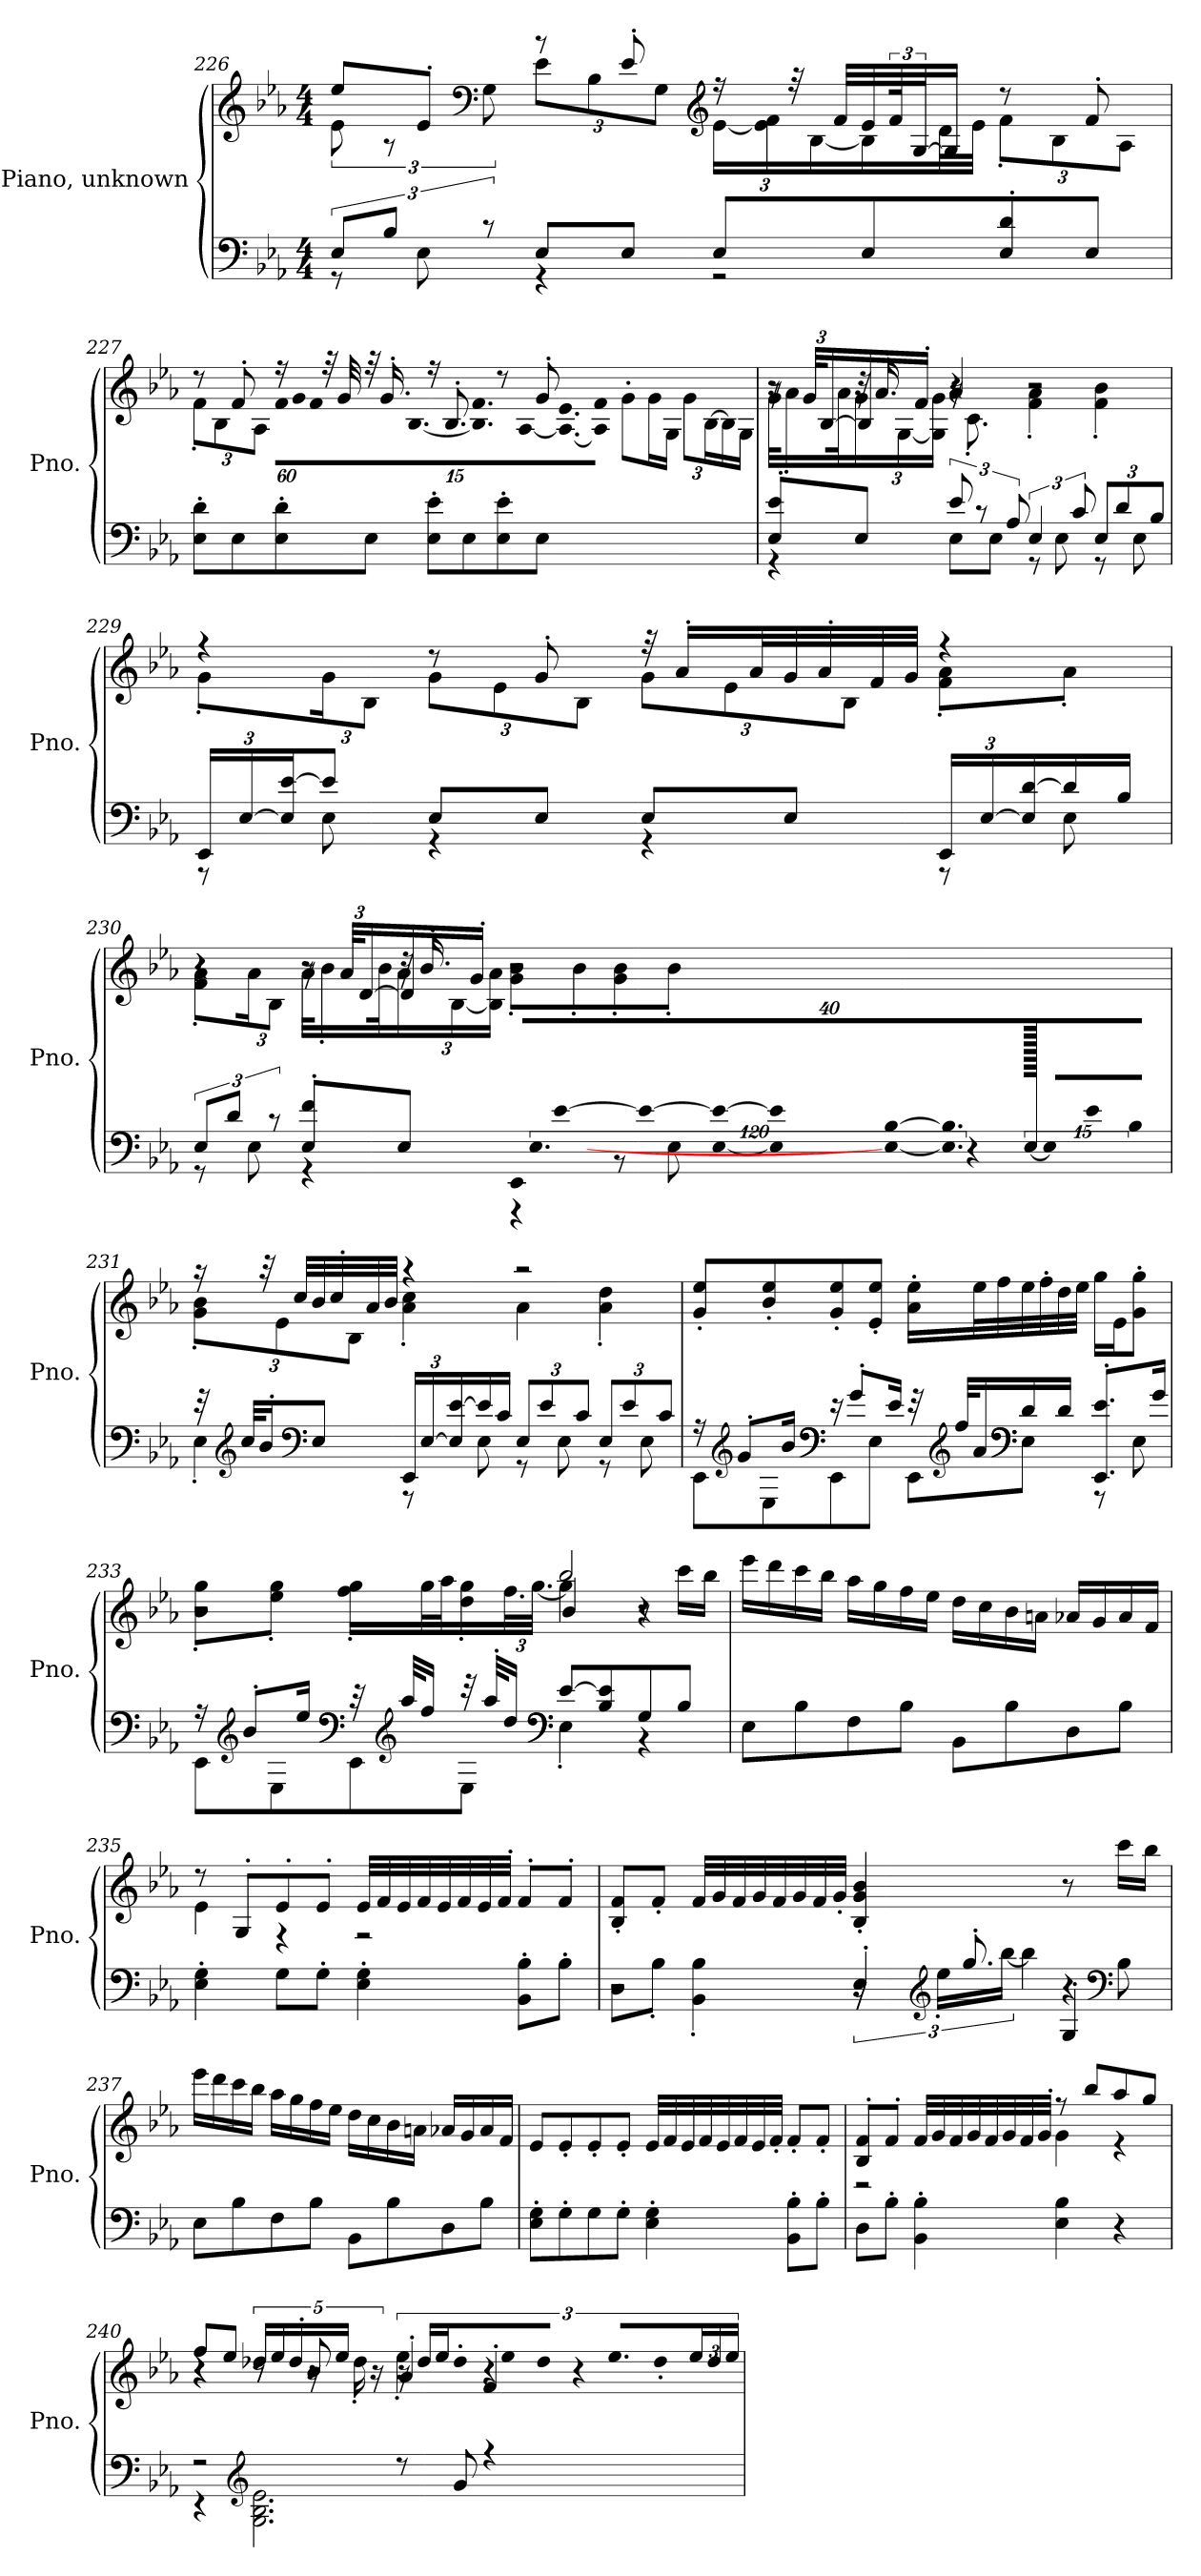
**kern	**kern
*part1	*part1
*staff2	*staff1
*I"Piano, unknown	*
*I'Pno.	*
*clefF4	*clefG2
*k[b-e-a-]	*k[b-e-a-]
*M4/4	*M4/4
=226	=226
*^	*^
12E-/L	8r	8ee-/L	12e-\
12B-/J	.	.	12r
.	8E-\	8e-'/J	.
*	*	*clefF4	*
12r	.	.	12G\
*	*	*	*Xbrackettup
8E-/L	4r	8r	12e-\L
.	.	.	12B-\
8E-/J	.	8e-'/	.
.	.	.	12G\J
*	*	*clefG2	*
8E-/L	2r	16r	[24e-\LL
.	.	.	24e-\] 24f\
.	.	32r	.
.	.	.	[24B-\
.	.	32f/LLL	.
8E-/	.	32e-/	16B-\]
.	.	96f/K	.
.	.	[48G/J	.
.	.	16G/JJ]	32d\L
.	.	.	32e-\JJJ
8E-/' 8d/'	.	8r	12f'\L
.	.	.	12B-\
8E-/J	.	8f'/	.
.	.	.	12A-\J
*v	*v	*	*
!!LO:LB:g=z	!!
=227	=227	=227
8E-\' 8d\'L	8r	12f'\L
.	.	12B-\
8E-\	8f'/	.
.	.	12A-\J
!	!	!LO:N:vis=32
8E-\' 8d\'	16r	1920%53f\LLL
!	!	!LO:N:vis=32
.	.	1920%53g\
.	.	1920ryy
!	!	!LO:N:vis=32
.	.	1920%53f\
.	32r	.
.	.	[36.B-\
.	32g/	.
8E-\J	32r	36.B-\] 36.f\
.	16.g'/	.
!	!	!LO:N:vis=64
.	.	[640%9A-\K
.	.	36.A-\_ 36.e-\
!	!	!LO:N:vis=32
.	.	1920%53A-\] 1920%53f\JJJ
8E-\' 8e-\'L	16r	8g'\L
.	8.B-'/	.
8E-\	.	16g\L
.	.	16G\JJ
8E-\' 8e-\'	8r	12g\L
.	.	[24B-\L
8E-\J	8g'/	16B-\]
.	.	16G\JJ
!!LO:LB:g=z
=228	=228	=228
*^	*	*^
8E-/' 8e-/'L	4r	8r	32g\KLL	16r
.	.	.	16a-'\	.
.	.	.	.	48g/KLL
.	.	.	.	[24B-/
.	.	.	32a-\K	.
8E-/J	.	32r	24g\	16B-/]
.	.	16.a-'/	.	.
.	.	.	[24G\	.
.	.	.	.	16f'/JJ
.	.	.	24G\] 24g\JJ	.
12e-/	8E-\L	4a-/	16r	4r
.	.	.	8.c'\	.
12r	.	.	.	.
.	8E-\J	.	.	.
12A-/	.	.	.	.
6E-/	8r	2r	4f\' 4a-\'	2r
.	8E-\	.	.	.
12c/	.	.	.	.
*Xbrackettup	*	*	*	*
12E-/L	8r	.	4f\' 4b-\'	.
12d/	.	.	.	.
.	8E-\	.	.	.
12B-/J	.	.	.	.
*	*	*	*v	*v
!!LO:LB:g=z
=229	=229	=229	=229
24EE-/LL	8r	4r	8g'\L
[24E-/	.	.	.
24E-/] [24e-/J	.	.	.
8e-/J]	8E-\	.	24g\K
.	.	.	12B-\J
8E-/L	4r	8r	12g\L
.	.	.	12e-\
8E-/J	.	8g'/	.
.	.	.	12B-\J
8E-/L	4r	32r	12g\L
.	.	16a-'/LL	.
.	.	.	12e-\
.	.	32a-/L	.
8E-/J	.	32g/	.
.	.	32a-'/	.
.	.	.	12B-\J
.	.	32f/	.
.	.	32g/JJJ	.
24EE-/LL	8r	4r	8f\' 8a-\'L
[24E-/	.	.	.
24E-/] [24d/	.	.	.
16d/]	8E-\	.	8a-'\J
16B-/JJ	.	.	.
*	*	*v	*v
!!LO:PB:g=z
=230	=230	=230
*brackettup	*	*
*	*	*^
*	*	*	*^
12E-/L	8r	4r	8f\' 8a-\'L	4r
12d/J	.	.	.	.
.	8E-\	.	24a-\K	.
12r	.	.	12B-\J	.
8E-/' 8f/'L	4r	8r	32a-\KLL	16r
.	.	.	16b-'\	.
.	.	.	.	48a-/KLL
.	.	.	.	[24d/
.	.	.	32b-\K	.
8E-/J	.	32r	24a-\	16d/]
.	.	16.b-'/	.	.
.	.	.	[24B-\	.
.	.	.	.	16g'/JJ
.	.	.	24B-\] 24a-\JJ	.
!LO:N:vis=32	!	!	!	!
640%23EE-/LLL	4r	2r	8g\' 8b-\'L	2r
!LO:N:vis=32.	!	!	!	!
1920%103E-/	.	.	.	.
!LO:N:vis=64	!	!	!	!
[960%17e-/L	.	.	.	.
!LO:N:vis=64	!	!	!	!
960%17e-/_	.	.	.	.
!LO:N:vis=64	!	!	!	!
[960%17E-/ 960%17e-/_	.	.	8b-'\	.
!LO:N:vis=64	!	!	!	!
960%17E-/_ 960%17e-/]	.	.	.	.
1920ryy	.	.	.	.
!LO:N:vis=64	!	!	!	!
960%17E-/_ [960%17B-/J	.	.	.	.
!LO:N:vis=32.	!	!	!	!
1920%103E-/] 1920%103B-/]JJJ	.	.	.	.
!LO:N:vis=64	!	!	!	!
960%17r	.	.	.	.
[1920E-/	8r	.	8g\' 8b-\'	.
640%53E-/L]	.	.	.	.
12e-/	.	.	.	.
.	8E-\	.	8b-'\J	.
12B-/J	.	.	.	.
*	*	*	*v	*v
!!LO:LB:g=z
=231	=231	=231	=231
32r	4E-'\	16r	12g\' 12b-\'L
*clefG2	*	*	*
32cc/KLL	.	.	.
16b-'/J	.	32r	.
.	.	.	12e-\
.	.	32cc/LLL	.
*clefF4	*	*	*
8E-/J	.	32b-/	.
.	.	32cc'/	.
.	.	.	12B-\J
.	.	32a-/	.
.	.	32b-/JJJ	.
*Xbrackettup	*	*	*
24EE-/LL	8r	4r	4a-\' 4cc\'
[24E-/	.	.	.
24E-/] [24e-/	.	.	.
16e-/]	8E-\	.	.
16c/JJ	.	.	.
12E-/L	8r	2r	4a-\
12e-/	.	.	.
.	8E-\	.	.
12c/J	.	.	.
12E-/L	8r	.	4a-\' 4dd\'
12e-/	.	.	.
.	8E-\	.	.
12c/J	.	.	.
*	*	*v	*v
!!LO:LB:g=z
=232	=232	=232
16r	8EE-\L	8g/' 8ee-/'L
*clefG2	*	*
8g'/L	.	.
.	8E-\	8b-/' 8ee-/'
16b-/Jk	.	.
*clefF4	*	*
16r	8EE-\	8g/' 8ee-/'
8g'/L	.	.
.	8E-\J	8e-/' 8ee-/'J
16e-/Jk	.	.
32r	8EE-\L	16a-\' 16ee-\'LL
*clefG2	*	*
32ff/KLL	.	.
16a-/	.	32ee-\L
.	.	32ff\
*clefF4	*	*
16d/	8E-\J	32ee-\
.	.	32ff'\
16d/JJ	.	32dd\
.	.	32ee-\JJJ
8.EE-/' 8.e-/'L	8r	16gg\LL
.	.	16e-\J
.	8E-\	8g\' 8gg\'J
16g/Jk	.	.
!!LO:LB:g=z
=233	=233	=233
*	*	*^
*	*	*	*^
16r	8EE-\L	2r	8b-\' 8gg\'L	2r
*clefG2	*	*	*	*
8b-'/L	.	.	.	.
.	8E-\	.	8ee-\' 8gg\'J	.
16ee-/Jk	.	.	.	.
*clefF4	*	*	*	*
32r	8EE-\	.	16ff\' 16gg\'LL	.
*clefG2	*	*	*	*
32aa-/KLL	.	.	.	.
16ff/JJ	.	.	32gg\L	.
.	.	.	32aa-\J	.
32r	8E-\J	.	16dd\' 16gg\'	.
32aa-'/KLL	.	.	.	.
16dd/JJ	.	.	48.ff\L	.
.	.	.	[48.gg\JJJ	.
*clefF4	*	*	*	*
[8e-/L	4E-'\	2bb-/	4gg\]	4b-/
8B-/ 8e-/]	.	.	.	.
8G/	4r	.	8r	4r
8B-/J	.	.	16ccc\LL	.
.	.	.	16bb-\JJ	.
*v	*v	*	*	*
*	*v	*v	*v
=234	=234
8E-\L	16eee-\LL
.	16ddd\
8B-\	16ccc\
.	16bb-\JJ
8F\	16aa-\LL
.	16gg\
8B-\J	16ff\
.	16ee-\JJ
8BB-\L	16dd\LL
.	16cc\
8B-\	16b-\
.	16an\JJ
8D\	16a-X/LL
.	16g/
8B-\J	16a-/
.	16f/JJ
!!LO:LB:g=z
=235	=235
*	*^
4E-\' 4G\'	8r	4e-\
.	8G'/L	.
8G\L	8e-'/	4r
8G'\J	8e-'/J	.
4E-\' 4G\'	32e-/LLL	2r
.	32f/	.
.	32e-/	.
.	32f/	.
.	32e-/	.
.	32f/	.
.	32e-/	.
.	32f'/JJJ	.
8BB-\' 8B-\'L	8f'/L	.
8B-'\J	8f'/J	.
*	*v	*v
=236	=236
*^	*
*	*^	*
2r	8D\L	2r	8B-/' 8f/'L
.	8B-'\J	.	8f'/J
.	4BB-\' 4B-\'	.	32f/LLL
.	.	.	32g/
.	.	.	32f/
.	.	.	32g/
.	.	.	32f/
.	.	.	32g/
.	.	.	32f/
.	.	.	32g'/JJJ
*	*brackettup	*	*
16r	24r	4E-'/	4B-/' 4g/' 4b-/'
*clefG2	*	*	*
.	24ee-'\LL	.	.
8.gg'/	.	.	.
.	[24bb-\JJ	.	.
.	4bb-\]	.	.
4G'/	.	4r	8r
*clefF4	*	*	*
.	8B-\	.	16ccc\LL
.	.	.	16bb-\JJ
*v	*v	*v	*
!!LO:LB:g=z
=237	=237
8E-\L	16eee-\LL
.	16ddd\
8B-\	16ccc\
.	16bb-\JJ
8F\	16aa-\LL
.	16gg\
8B-\J	16ff\
.	16ee-\JJ
8BB-\L	16dd\LL
.	16cc\
8B-\	16b-\
.	16an\JJ
8D\	16a-X/LL
.	16g/
8B-\J	16a-/
.	16f/JJ
=238	=238
8E-\' 8G\'L	8e-/L
8G'\	8e-'/
8G\	8e-'/
8G'\J	8e-'/J
4E-\' 4G\'	32e-/LLL
.	32f/
.	32e-/
.	32f/
.	32e-/
.	32f/
.	32e-/
.	32f'/JJJ
8BB-\' 8B-\'L	8f'/L
8B-'\J	8f'/J
!!LO:PB:g=z
=239	=239
*	*^
8D\L	8B-/' 8f/'L	2r
8B-'\J	8f'/J	.
4BB-\' 4B-\'	32f/LLL	.
.	32g/	.
.	32f/	.
.	32g/	.
.	32f/	.
.	32g/	.
.	32f/	.
.	32g'/JJJ	.
4E-\ 4B-\	8r	4g\
.	8bb-/L	.
4r	8aa-/	4r
.	8gg/J	.
=240	=240	=240
*^	*	*^
2r	4r	8ff/L	4r	4r
.	.	8ee-/J	.	.
*clefG2	*	*	*	*
*	*	*brackettup	*	*
.	2.G\ 2.B-\ 2.e-\	20dd-X/LL	8r	8r
.	.	20ee-/	.	.
.	.	20dd-'/	.	.
.	.	.	16r	8b-/
.	.	20ee-/JJ	.	.
.	.	.	16dd-'\	.
.	.	20r	.	.
8r	.	24r	4ee-'\	4a-'/
.	.	24dd-/LL	.	.
.	.	24ee-/	.	.
8g/	.	16dd-'/	.	.
.	.	32ee-/L	.	.
.	.	32dd-/JJJ	.	.
4r	.	64r	4r	4f'/
.	.	32.ee-/KLL	.	.
.	.	16dd-'/	.	.
*	*	*Xbrackettup	*	*
.	.	24ee-/	.	.
.	.	24dd-/	.	.
.	.	24ee-/JJ	.	.
*v	*v	*	*	*
*	*v	*v	*v
=	=
*-	*-
